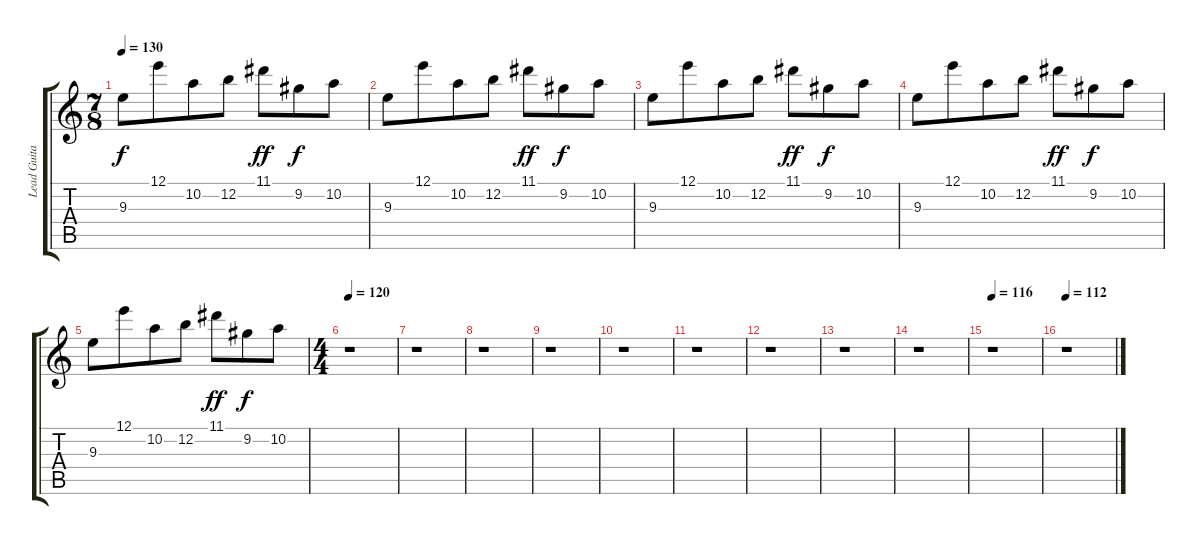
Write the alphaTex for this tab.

\track ("Lead Guitar 2" "Lead Guita") {instrument distortionguitar}
\staff {score tabs}
\tuning (E4 B3 G3 D3 A2 E2) {hide}
\ts (7 8)
\tempo 130
\clef g2
\ks c
9.3.8{dy f} 12.1.8 10.2.8 12.2.8 11.1.8{dy ff} 9.2.8{dy f} 10.2.8 |
9.3.8 12.1.8 10.2.8 12.2.8 11.1.8{dy ff} 9.2.8{dy f} 10.2.8 |
9.3.8 12.1.8 10.2.8 12.2.8 11.1.8{dy ff} 9.2.8{dy f} 10.2.8 |
9.3.8 12.1.8 10.2.8 12.2.8 11.1.8{dy ff} 9.2.8{dy f} 10.2.8 |
9.3.8 12.1.8 10.2.8 12.2.8 11.1.8{dy ff} 9.2.8{dy f} 10.2.8 |
\ts (4 4)
\tempo 120
r.1 |
r.1 |
r.1 |
r.1 |
r.1 |
r.1 |
r.1 |
r.1 |
r.1 |
\tempo 116
r.1 |
\tempo 112
r.1
